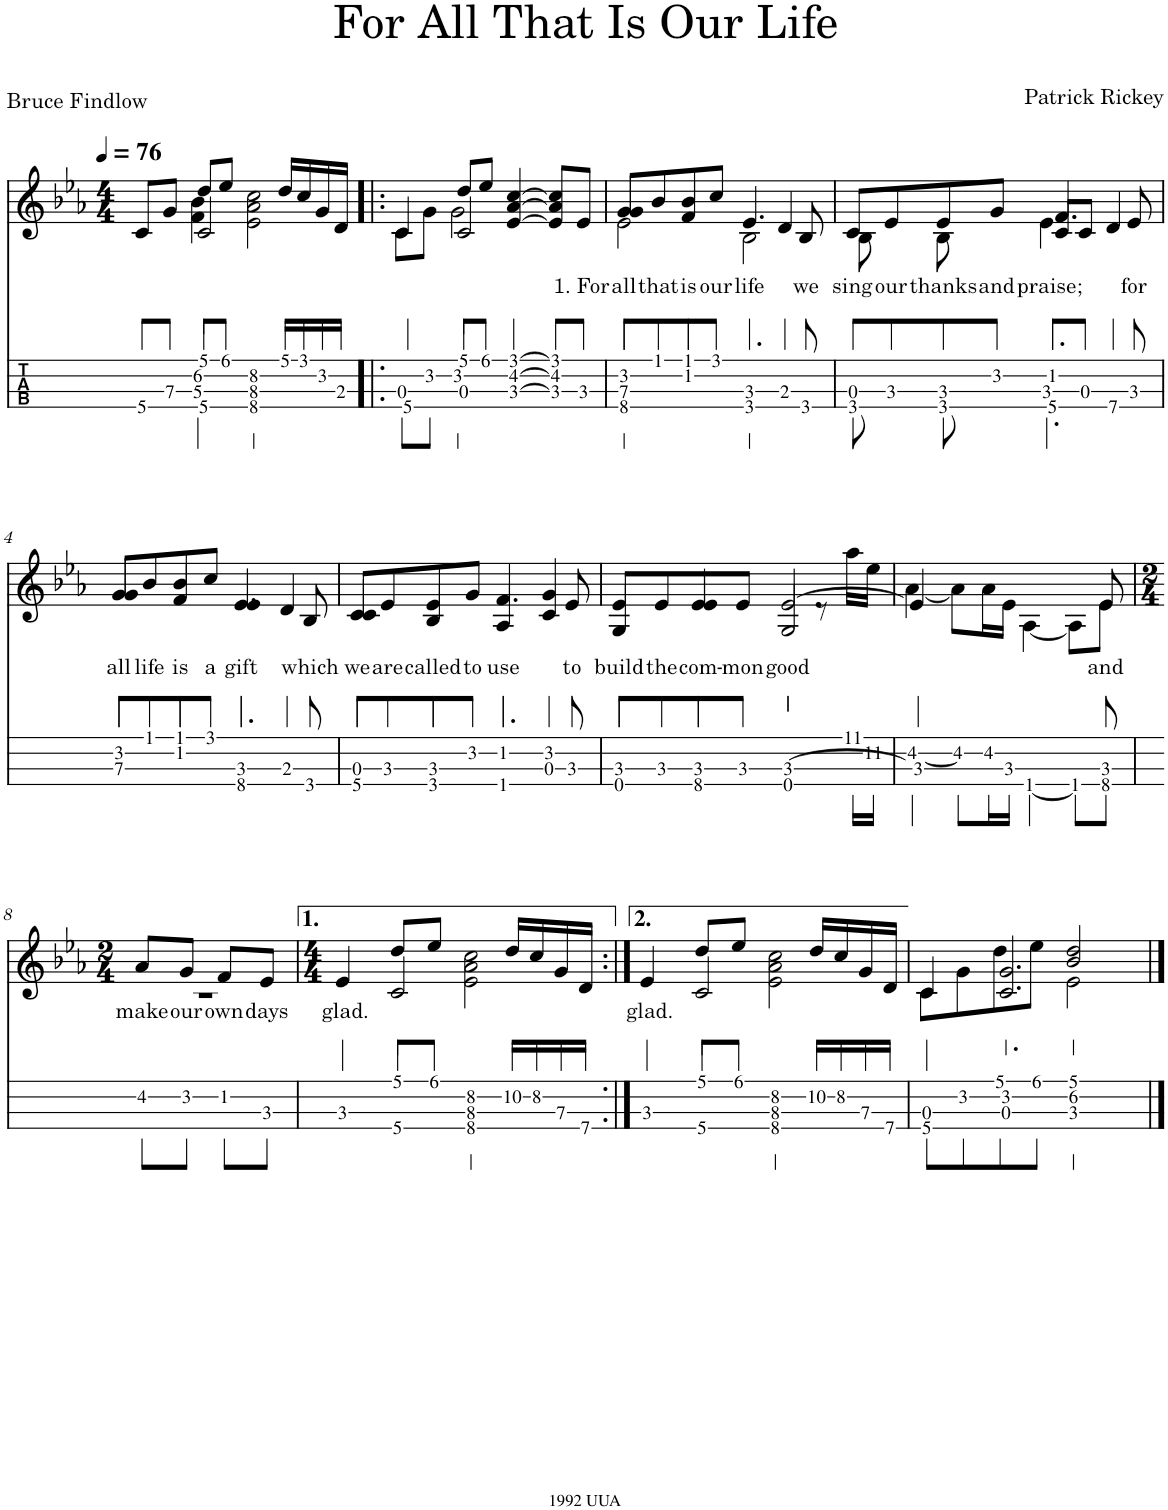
**kern	**kern	**text
*part1	*part1	*part1
*staff2	*staff1	*staff1
*I"Ukulele (Low G)	*	*
*I'Uk.	*	*
*stria4	*	*
*	*clefG2	*
*k[b-e-a-]	*k[b-e-a-]	*
*M4/4	*M4/4	*
*MM76	*MM76	*
=	=	=
*^	*^	*
*	*^	*	*^	*
8ryy	4ryy	8c/L	8ryy	4ryy	8c/L	.
8ryy	.	8g/J	8ryy	.	8g/J	.
8dd/L	4f\ 4b-\	2c/	8dd/L	4f\ 4b-\	2c/	.
8ee-/J	.	.	8ee-/J	.	.	.
4ryy	2e-\ 2a-\ 2cc\	.	4ryy	2e-\ 2a-\ 2cc\	.	.
16dd/LL	.	4ryy	16dd/LL	.	4ryy	.
16cc/	.	.	16cc/	.	.	.
16g/	.	.	16g/	.	.	.
16d/JJ	.	.	16d/JJ	.	.	.
=1!|:	=1!|:	=1!|:	=1!|:	=1!|:	=1!|:	=1!|:
4ryy	8c\L	4c/	4ryy	8c\L	4c/	.
.	8g\J	.	.	8g\J	.	.
8dd/L	2g\	2c/	8dd/L	2g\	2c/	.
8ee-/J	.	.	8ee-/J	.	.	.
[4e-/ [4a-/ [4cc/	.	.	[4e-/ [4a-/ [4cc/	.	.	.
8e-/] 8a-/] 8cc/]L	4ryy	4ryy	8e-/] 8a-/] 8cc/]L	4ryy	4ryy	.
!	!	!	!	!	!	!LO:LY:b
8e-/J	.	.	8e-/J	.	.	1. For
=2	=2	=2	=2	=2	=2	=2
!	!	!	!	!	!	!LO:LY:b
8g/L	2e-\	4g/	8g/L	2e-\	4g/	all
!	!	!	!	!	!	!LO:LY:b
8b-/	.	.	8b-/	.	.	that
!	!	!	!	!	!	!LO:LY:b
8b-/	.	4f/	8b-/	.	4f/	is
!	!	!	!	!	!	!LO:LY:b
8cc/J	.	.	8cc/J	.	.	our
!	!	!	!	!	!	!LO:LY:b
4.e-/	2B-\	4ryy	4.e-/	2B-\	4ryy	life
.	.	4d/	.	.	4d/	.
!	!	!	!	!	!	!LO:LY:b
8B-/	.	.	8B-/	.	.	we
=3	=3	=3	=3	=3	=3	=3
!	!	!	!	!	!	!LO:LY:b
8c/L	8B-\	4ryy	8c/L	8B-\	4ryy	sing
!	!	!	!	!	!	!LO:LY:b
8e-/	8ryy	.	8e-/	8ryy	.	our
!	!	!	!	!	!	!LO:LY:b
8e-/	8B-\	4ryy	8e-/	8B-\	4ryy	thanks
!	!	!	!	!	!	!LO:LY:b
8g/J	8ryy	.	8g/J	8ryy	.	and
!	!	!	!	!	!	!LO:LY:b
4.f/	4.e-\	8c/L	4.f/	4.e-\	8c/L	praise;
.	.	8c/J	.	.	8c/J	.
.	.	4d/	.	.	4d/	.
!	!	!	!	!	!	!LO:LY:b
8e-/	8ryy	.	8e-/	8ryy	.	for
*	*v	*v	*	*	*	*
*	*	*	*v	*v	*
!!LO:LB:g=z
=4	=4	=4	=4	=4
!	!	!	!	!LO:LY:b
8g/L	4g/	8g/L	4g/	all
!	!	!	!	!LO:LY:b
8b-/	.	8b-/	.	life
!	!	!	!	!LO:LY:b
8b-/	4f/	8b-/	4f/	is
!	!	!	!	!LO:LY:b
8cc/J	.	8cc/J	.	a
!	!	!	!	!LO:LY:b
4.e-/	4e-/	4.e-/	4e-/	gift
.	4d/	.	4d/	.
!	!	!	!	!LO:LY:b
8B-/	.	8B-/	.	which
=5	=5	=5	=5	=5
!	!	!	!	!LO:LY:b
8c/L	4c/	8c/L	4c/	we
!	!	!	!	!LO:LY:b
8e-/	.	8e-/	.	are
!	!	!	!	!LO:LY:b
8e-/	4B-/	8e-/	4B-/	called
!	!	!	!	!LO:LY:b
8g/J	.	8g/J	.	to
!	!	!	!	!LO:LY:b
4.f/	4A-/	4.f/	4A-/	use
.	4c/ 4g/	.	4c/ 4g/	.
!	!	!	!	!LO:LY:b
8e-/	.	8e-/	.	to
*	*	*v	*v	*
=6	=6	=6	=6
*	*^	*	*
!	!	!	!	!LO:LY:b
*	*	*	*^	*
*	*	*	*	*^	*
8e-/L	2ryy	4G/	8e-/L	2ryy	4G/	build
!	!	!	!	!	!	!LO:LY:b
8e-/	.	.	8e-/	.	.	the
!	!	!	!	!	!	!LO:LY:b
8e-/	.	4e-/	8e-/	.	4e-/	com-
!	!	!	!	!	!	!LO:LY:b
8e-/J	.	.	8e-/J	.	.	-mon
!	!	!	!	!	!	!LO:LY:b
[2e-/	4ryy	2G/	[2e-/	4ryy	2G/	good
.	8ryy	.	.	8r	.	.
.	16aa-\LL	.	.	16aa-\LL	.	.
.	16ee-\JJ	.	.	16ee-\JJ	.	.
*	*v	*v	*	*	*	*
*	*	*	*v	*v	*
=7	=7	=7	=7	=7
4e-/]	[4a-\	4e-/]	[4a-\	.
4ryy	8a-\L]	4ryy	8a-\L]	.
.	16a-\L	.	16a-\L	.
.	16e-\JJ	.	16e-\JJ	.
4ryy	[4A-\	4ryy	[4A-\	.
8ryy	8A-\L]	8ryy	8A-\L]	.
!	!	!	!	!LO:LY:b
8e-/	8e-\J	8e-/	8e-\J	and
!!LO:LB:g=z	!!
=8	=8	=8	=8	=8
*M2/4	*	*M2/4	*	*
!	!	!	!	!LO:LY:b
8a-\L	2ryy	8a-/L	2r	make
!	!	!	!	!LO:LY:b
8g\J	.	8g/J	.	our
!	!	!	!	!LO:LY:b
8f\L	.	8f/L	.	own
!	!	!	!	!LO:LY:b
8e-\J	.	8e-/J	.	days
*v	*v	*	*	*
*	*v	*v	*
=9	=9	=9
*M4/4	*M4/4	*
*^	*	*
*	*^	*	*
!	!	!	!	!LO:LY:b
*	*	*	*^	*
*	*	*	*	*^	*
4e-/	4ryy	4ryy	4e-/	4ryy	4ryy	glad.
8dd/L	4ryy	2c/	8dd/L	4ryy	2c/	.
8ee-/J	.	.	8ee-/J	.	.	.
4ryy	2e-\ 2a-\ 2cc\	.	4ryy	2e-\ 2a-\ 2cc\	.	.
16dd/LL	.	4ryy	16dd/LL	.	4ryy	.
16cc/	.	.	16cc/	.	.	.
16g/	.	.	16g/	.	.	.
16d/JJ	.	.	16d/JJ	.	.	.
=10:|!	=10:|!	=10:|!	=10:|!	=10:|!	=10:|!	=10:|!
!	!	!	!	!	!	!LO:LY:b
4e-/	4ryy	4ryy	4e-/	4ryy	4ryy	glad.
8dd/L	4ryy	2c/	8dd/L	4ryy	2c/	.
8ee-/J	.	.	8ee-/J	.	.	.
4ryy	2e-\ 2a-\ 2cc\	.	4ryy	2e-\ 2a-\ 2cc\	.	.
16dd/LL	.	4ryy	16dd/LL	.	4ryy	.
16cc/	.	.	16cc/	.	.	.
16g/	.	.	16g/	.	.	.
16d/JJ	.	.	16d/JJ	.	.	.
=11	=11	=11	=11	=11	=11	=11
4ryy	8c\L	4c/	4ryy	8c\L	4c/	.
.	8g\	.	.	8g\	.	.
4ryy	8dd\	2.c/ 2.g/	4ryy	8dd\	2.c/ 2.g/	.
.	8ee-\J	.	.	8ee-\J	.	.
2b-/ 2dd/	2e-\	.	2b-/ 2dd/	2e-\	.	.
*v	*v	*v	*	*	*	*
*	*v	*v	*v	*
==	==	==
*-	*-	*-
